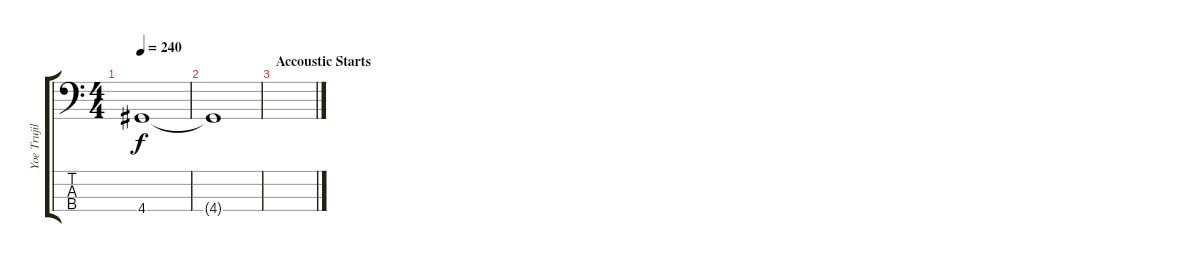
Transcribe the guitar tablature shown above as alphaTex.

\track ("Yoe Trujilo" "Yoe Trujil") {instrument slapbass1}
\staff {score tabs}
\tuning (G2 D2 A1 E1) {hide}
\ts (4 4)
\tempo 240
\clef f4
\ks c
4.4{t}.1{dy f} |
4.4{t}.1 |
\section ("" "Accoustic Starts")
